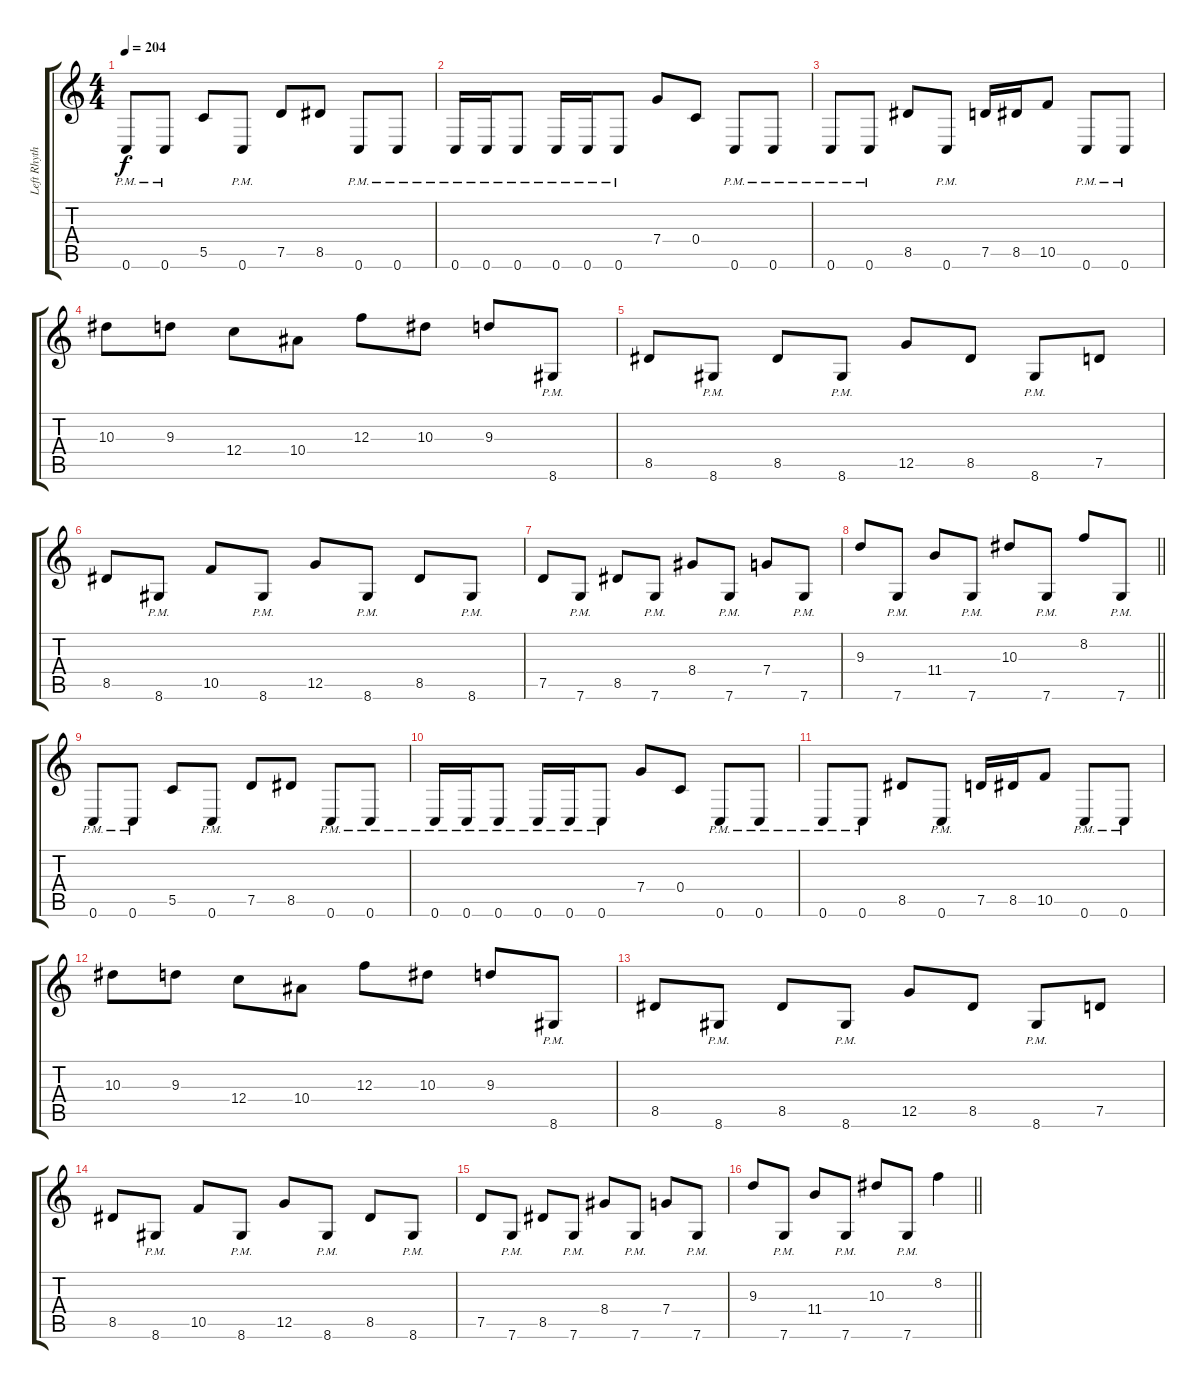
\track ("Left Rhythm" "Left Rhyth") {instrument distortionguitar}
\staff {score tabs}
\tuning (D4 A3 F3 C3 G2 C2) {hide}
\ts (4 4)
\section ("" "")
\tempo 204
\clef g2
\ks c
0.6{pm}.8{dy f} 0.6{pm}.8 5.5.8 0.6{pm}.8 7.5.8 8.5.8 0.6{pm}.8 0.6{pm}.8 |
0.6{pm}.16 0.6{pm}.16 0.6{pm}.8 0.6{pm}.16 0.6{pm}.16 0.6{pm}.8 7.4.8 0.4.8 0.6{pm}.8 0.6{pm}.8 |
0.6{pm}.8 0.6{pm}.8 8.5.8 0.6{pm}.8 7.5.16 8.5.16 10.5.8 0.6{pm}.8 0.6{pm}.8 |
10.3.8 9.3.8 12.4.8 10.4.8 12.3.8 10.3.8 9.3.8 8.6{pm}.8 |
8.5.8 8.6{pm}.8 8.5.8 8.6{pm}.8 12.5.8 8.5.8 8.6{pm}.8 7.5.8 |
8.5.8 8.6{pm}.8 10.5.8 8.6{pm}.8 12.5.8 8.6{pm}.8 8.5.8 8.6{pm}.8 |
7.5.8 7.6{pm}.8 8.5.8 7.6{pm}.8 8.4.8 7.6{pm}.8 7.4.8 7.6{pm}.8 |
\barLineRight lightlight
9.3.8 7.6{pm}.8 11.4.8 7.6{pm}.8 10.3.8 7.6{pm}.8 8.2.8 7.6{pm}.8 |
\section ("" "")
0.6{pm}.8 0.6{pm}.8 5.5.8 0.6{pm}.8 7.5.8 8.5.8 0.6{pm}.8 0.6{pm}.8 |
0.6{pm}.16 0.6{pm}.16 0.6{pm}.8 0.6{pm}.16 0.6{pm}.16 0.6{pm}.8 7.4.8 0.4.8 0.6{pm}.8 0.6{pm}.8 |
0.6{pm}.8 0.6{pm}.8 8.5.8 0.6{pm}.8 7.5.16 8.5.16 10.5.8 0.6{pm}.8 0.6{pm}.8 |
10.3.8 9.3.8 12.4.8 10.4.8 12.3.8 10.3.8 9.3.8 8.6{pm}.8 |
8.5.8 8.6{pm}.8 8.5.8 8.6{pm}.8 12.5.8 8.5.8 8.6{pm}.8 7.5.8 |
8.5.8 8.6{pm}.8 10.5.8 8.6{pm}.8 12.5.8 8.6{pm}.8 8.5.8 8.6{pm}.8 |
7.5.8 7.6{pm}.8 8.5.8 7.6{pm}.8 8.4.8 7.6{pm}.8 7.4.8 7.6{pm}.8 |
\barLineRight lightlight
9.3.8 7.6{pm}.8 11.4.8 7.6{pm}.8 10.3.8 7.6{pm}.8 8.2.4
